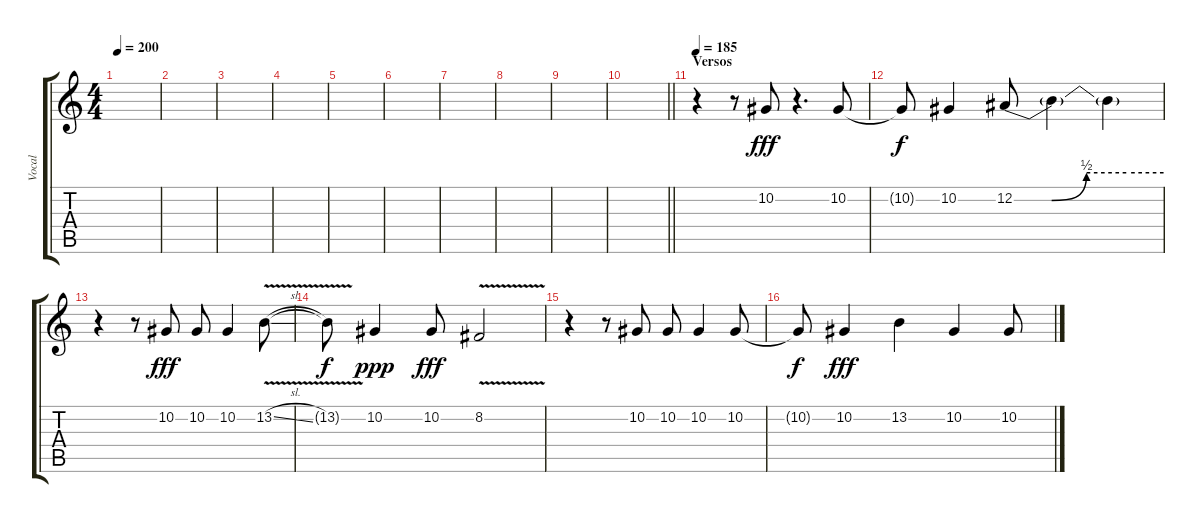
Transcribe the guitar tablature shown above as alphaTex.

\track ("Vocal" "Vocal") {instrument clarinet}
\staff {score tabs}
\tuning (Eb4 Bb3 Gb3 Db3 Ab2 Eb2) {hide}
\ts (4 4)
\tempo 200
\clef g2
\ks c
|
|
|
|
|
|
|
|
|
\barLineRight lightlight
|
\section ("" "Versos")
\tempo 185
r.4 r.8 10.2.8{dy fff} r.4{d} 10.2.8 |
10.2{t}.8{dy f} 10.2.4 12.2{be (custom 0 0 15 0 29 2 45 2 60 2)}.8 12.2{t}.4 12.2{t}.4 |
r.4 r.8 10.2.8{dy fff} 10.2.8 10.2.4 13.2{v sl}.8 |
13.2{t}.8{dy f} 10.2.4{dy ppp} 10.2.8{dy fff} 8.2{v}.2 |
r.4 r.8 10.2.8 10.2.8 10.2.4 10.2.8 |
10.2{t}.8{dy f} 10.2.4{dy fff} 13.2.4 10.2.4 10.2{sl}.8
